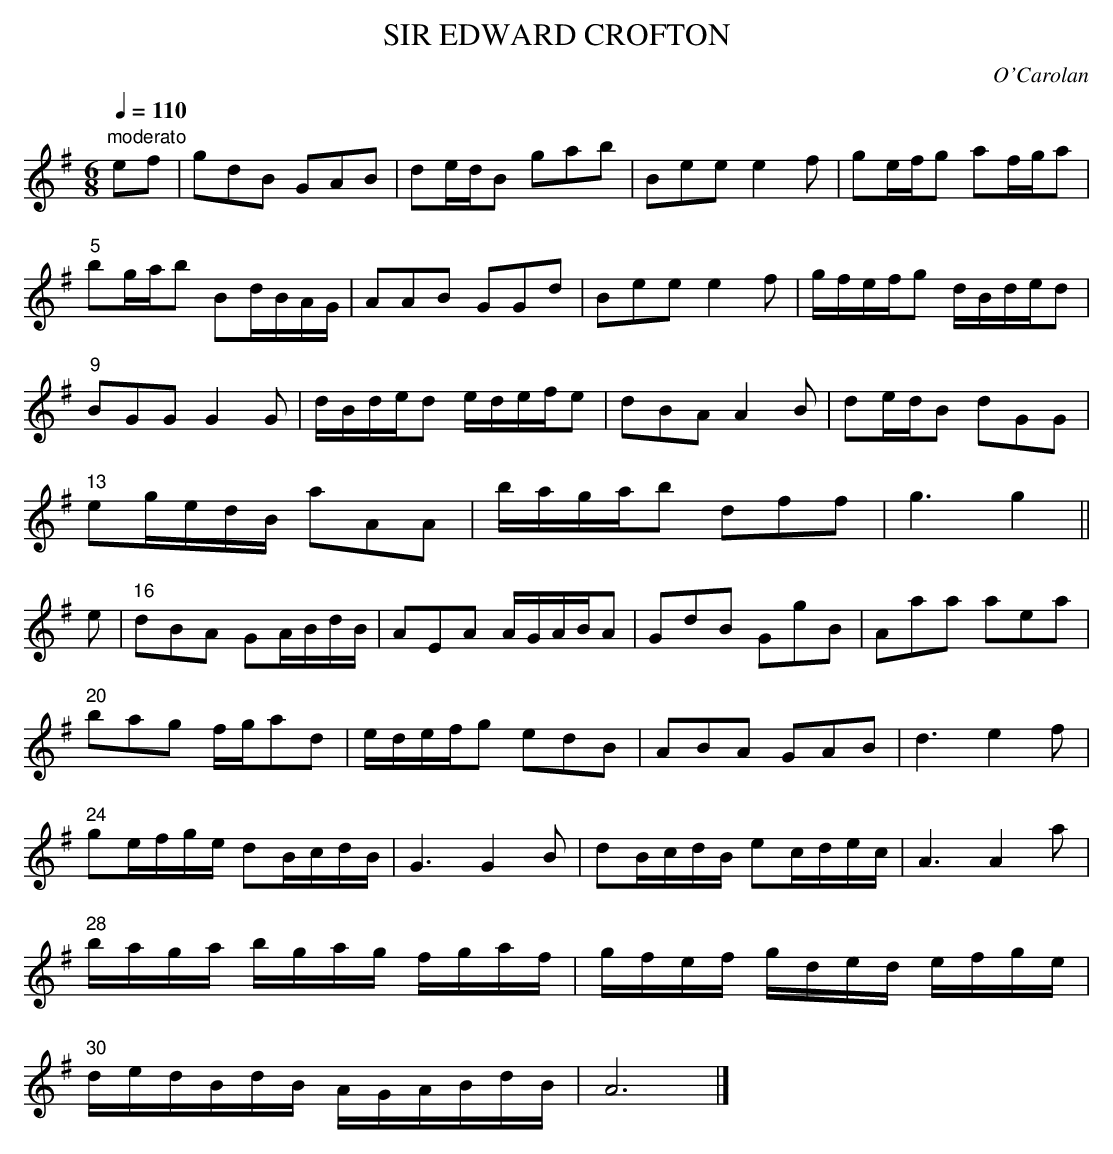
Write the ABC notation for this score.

X:1
T:SIR EDWARD CROFTON
C:O'Carolan
Q:1/4=110
M:6/8
L:1/8
K:G
"moderato"
ef|gdB GAB|de/d/B gab|Bee e2f|ge/f/g af/g/a|
"5"bg/a/b Bd/B/A/G/|AAB GGd|Bee e2f|g/f/e/f/g d/B/d/e/d|
"9"BGG G2G|d/B/d/e/d e/d/e/f/e|dBA A2B|de/d/B dGG|
"13"eg/e/d/B/ aAA|b/a/g/a/b dff|g3 g2||
e|"16"dBA GA/B/d/B/|AEA A/G/A/B/A|GdB GgB|Aaa aea|
"20"bag f/g/ad|e/d/e/f/g edB|ABA GAB|d3 e2f|
"24"ge/f/g/e/ dB/c/d/B/|G3 G2B|dB/c/d/B/ ec/d/e/c/|A3 A2a|
"28"b/a/g/a/ b/g/a/g/ f/g/a/f/|g/f/e/f/ g/d/e/d/ e/f/g/e/|
"30"d/e/d/B/d/B/ A/G/A/B/d/B/|A6|]
